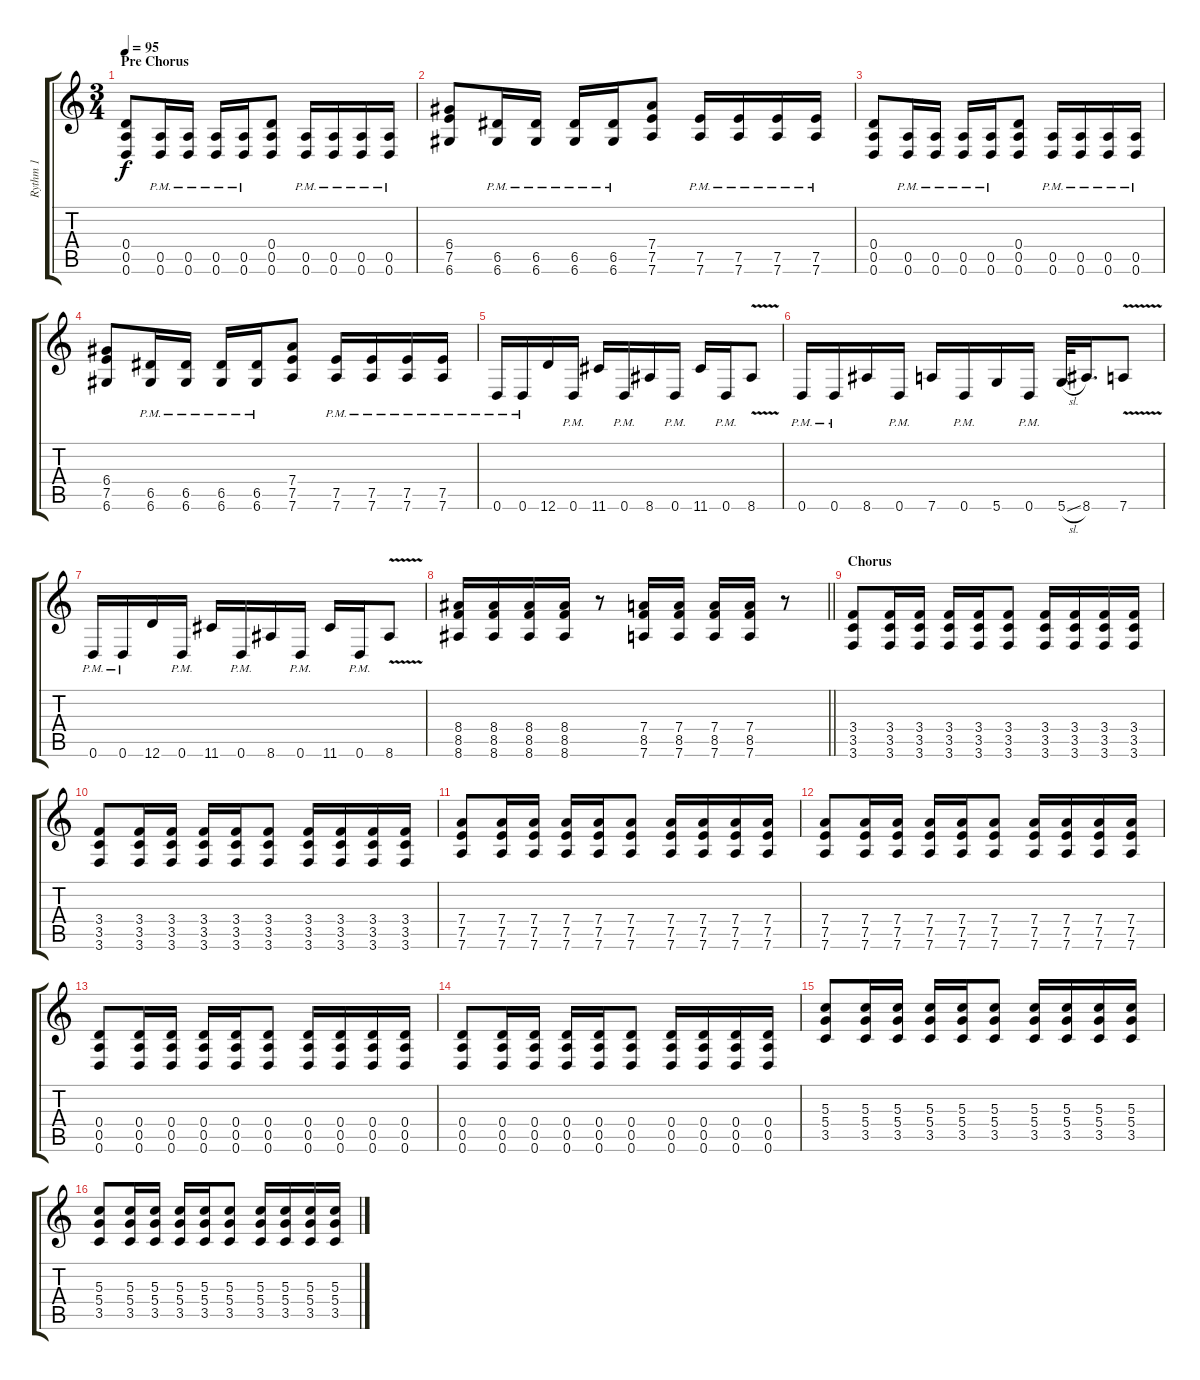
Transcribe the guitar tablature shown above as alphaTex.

\track ("Rythm 1" "Rythm 1") {instrument distortionguitar}
\staff {score tabs}
\tuning (E4 B3 G3 D3 A2 D2) {hide}
\ts (3 4)
\section ("" "Pre Chorus")
\tempo 95
\clef g2
\ks c
(0.4 0.5 0.6).8{dy f} (0.5{pm} 0.6{pm}).16 (0.5{pm} 0.6{pm}).16 (0.5{pm} 0.6{pm}).16 (0.5{pm} 0.6{pm}).16 (0.4 0.5 0.6).8 (0.5{pm} 0.6{pm}).16 (0.5{pm} 0.6{pm}).16 (0.5{pm} 0.6{pm}).16 (0.5{pm} 0.6{pm}).16 |
(6.4 7.5 6.6).8 (6.5{pm} 6.6{pm}).16 (6.5{pm} 6.6{pm}).16 (6.5{pm} 6.6{pm}).16 (6.5{pm} 6.6{pm}).16 (7.4 7.5 7.6).8 (7.5{pm} 7.6{pm}).16 (7.5{pm} 7.6{pm}).16 (7.5{pm} 7.6{pm}).16 (7.5{pm} 7.6{pm}).16 |
(0.4 0.5 0.6).8 (0.5{pm} 0.6{pm}).16 (0.5{pm} 0.6{pm}).16 (0.5{pm} 0.6{pm}).16 (0.5{pm} 0.6{pm}).16 (0.4 0.5 0.6).8 (0.5{pm} 0.6{pm}).16 (0.5{pm} 0.6{pm}).16 (0.5{pm} 0.6{pm}).16 (0.5{pm} 0.6{pm}).16 |
(6.4 7.5 6.6).8 (6.5{pm} 6.6{pm}).16 (6.5{pm} 6.6{pm}).16 (6.5{pm} 6.6{pm}).16 (6.5{pm} 6.6{pm}).16 (7.4 7.5 7.6).8 (7.5{pm} 7.6{pm}).16 (7.5{pm} 7.6{pm}).16 (7.5{pm} 7.6{pm}).16 (7.5{pm} 7.6{pm}).16 |
0.6{pm}.16 0.6{pm}.16 12.6.16 0.6{pm}.16 11.6.16 0.6{pm}.16 8.6.16 0.6{pm}.16 11.6.16 0.6{pm}.16 8.6{v}.8 |
0.6{pm}.16 0.6{pm}.16 8.6.16 0.6{pm}.16 7.6.16 0.6{pm}.16 5.6.16 0.6{pm}.16 5.6{sl}.32 8.6.16{d} 7.6{v}.8 |
0.6{pm}.16 0.6{pm}.16 12.6.16 0.6{pm}.16 11.6.16 0.6{pm}.16 8.6.16 0.6{pm}.16 11.6.16 0.6{pm}.16 8.6{v}.8 |
\barLineRight lightlight
(8.4 8.5 8.6).16 (8.4 8.5 8.6).16 (8.4 8.5 8.6).16 (8.4 8.5 8.6).16 r.8 (7.4 8.5 7.6).16 (7.4 8.5 7.6).16 (7.4 8.5 7.6).16 (7.4 8.5 7.6).16 r.8 |
\section ("" "Chorus")
(3.4 3.5 3.6).8 (3.4 3.5 3.6).16 (3.4 3.5 3.6).16 (3.4 3.5 3.6).16 (3.4 3.5 3.6).16 (3.4 3.5 3.6).8 (3.4 3.5 3.6).16 (3.4 3.5 3.6).16 (3.4 3.5 3.6).16 (3.4 3.5 3.6).16 |
(3.4 3.5 3.6).8 (3.4 3.5 3.6).16 (3.4 3.5 3.6).16 (3.4 3.5 3.6).16 (3.4 3.5 3.6).16 (3.4 3.5 3.6).8 (3.4 3.5 3.6).16 (3.4 3.5 3.6).16 (3.4 3.5 3.6).16 (3.4 3.5 3.6).16 |
(7.4 7.5 7.6).8 (7.4 7.5 7.6).16 (7.4 7.5 7.6).16 (7.4 7.5 7.6).16 (7.4 7.5 7.6).16 (7.4 7.5 7.6).8 (7.4 7.5 7.6).16 (7.4 7.5 7.6).16 (7.4 7.5 7.6).16 (7.4 7.5 7.6).16 |
(7.4 7.5 7.6).8 (7.4 7.5 7.6).16 (7.4 7.5 7.6).16 (7.4 7.5 7.6).16 (7.4 7.5 7.6).16 (7.4 7.5 7.6).8 (7.4 7.5 7.6).16 (7.4 7.5 7.6).16 (7.4 7.5 7.6).16 (7.4 7.5 7.6).16 |
(0.4 0.5 0.6).8 (0.4 0.5 0.6).16 (0.4 0.5 0.6).16 (0.4 0.5 0.6).16 (0.4 0.5 0.6).16 (0.4 0.5 0.6).8 (0.4 0.5 0.6).16 (0.4 0.5 0.6).16 (0.4 0.5 0.6).16 (0.4 0.5 0.6).16 |
(0.4 0.5 0.6).8 (0.4 0.5 0.6).16 (0.4 0.5 0.6).16 (0.4 0.5 0.6).16 (0.4 0.5 0.6).16 (0.4 0.5 0.6).8 (0.4 0.5 0.6).16 (0.4 0.5 0.6).16 (0.4 0.5 0.6).16 (0.4 0.5 0.6).16 |
(5.3 5.4 3.5).8 (5.3 5.4 3.5).16 (5.3 5.4 3.5).16 (5.3 5.4 3.5).16 (5.3 5.4 3.5).16 (5.3 5.4 3.5).8 (5.3 5.4 3.5).16 (5.3 5.4 3.5).16 (5.3 5.4 3.5).16 (5.3 5.4 3.5).16 |
(5.3 5.4 3.5).8 (5.3 5.4 3.5).16 (5.3 5.4 3.5).16 (5.3 5.4 3.5).16 (5.3 5.4 3.5).16 (5.3 5.4 3.5).8 (5.3 5.4 3.5).16 (5.3 5.4 3.5).16 (5.3 5.4 3.5).16 (5.3 5.4 3.5).16
